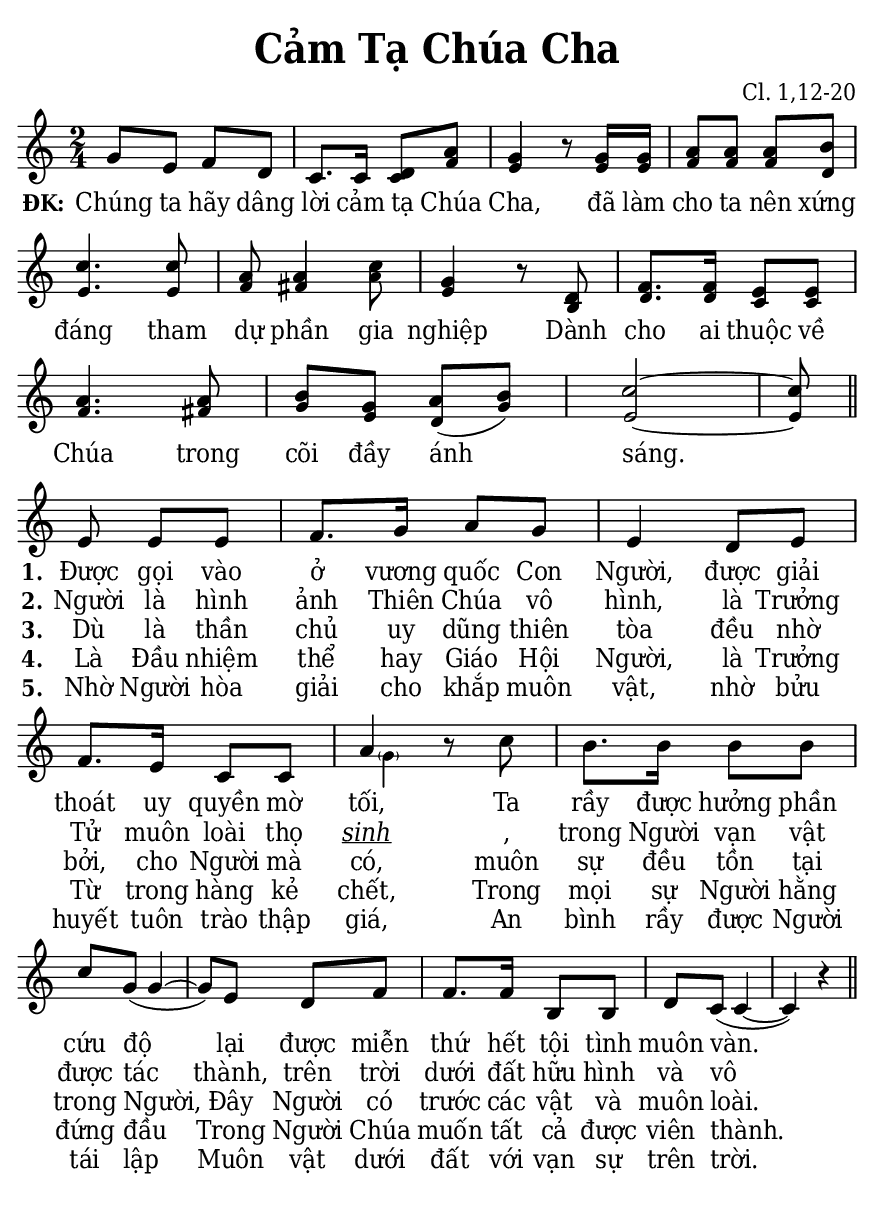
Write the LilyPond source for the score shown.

% Cài đặt chung\
\version "2.22.1"
\include "english.ly"

\header {
  title = \markup { \fontsize #1 "Cảm Tạ Chúa Cha" }
  composer = "Cl. 1,12-20"
  %arranger = "Lm. Kim Long"
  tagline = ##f
}

% Nhạc phiên khúc
nhacPhienKhucSop = \relative c'' {
  g8 e f d |
  c8. c16 d8 a' |
  g4 r8 g16 g |
  a8 a a b |
  c4. c8 |
  a a4 c8 |
  g4 r8 d |
  f8. f16 e8 e |
  a4. a8 |
  b g a (b) |
  c2 ~ |
  c8 \bar "||" \break
  
  e,8 e e |
  f8. g16 a8 g |
  e4 d8 e |
  f8. e16 c8 c |
  <<
    {
      \voiceOne
      a'4
    }
    \new Voice = "splitpart" {
      \voiceTwo
      \once \override NoteColumn.force-hshift = #1.5
      \tweak font-size #-2
      \parenthesize
      g
    }
  >>
  \oneVoice
  r8 c |
  b8. b16 b8 b |
  c g ( g4 ^~ |
  g8) e d f |
  f8. f16 b,8 b |
  d c (c4 _~ |
  c) r \bar "||"
}

nhacPhienKhucAlto = \relative c'' {
  g8 e f d |
  c8. c16 c8 f |
  e4 r8 e16 e |
  f8 f f d |
  e4. e8 |
  f fs4 a8 |
  e4 r8 b |
  d8. d16 c8 c |
  f4. fs8 |
  g8 e d (g) |
  e2 ~ |
  e8
}

% Lời phiên khúc
loiPhienKhucSop = \lyrics {
  \set stanza = "ĐK:"
  Chúng ta hãy dâng lời cảm tạ Chúa Cha,
  đã làm cho ta nên xứng đáng tham dự phần gia nghiệp
  Dành cho ai thuộc về Chúa trong cõi đầy ánh sáng.
  <<
    {
      \set stanza = "1."
      Được gọi vào ở vương quốc Con Người,
      được giải thoát uy quyền mờ tối,
      Ta rầy được hưởng phần cứu độ
      lại được miễn thứ hết tội tình muôn vàn.
    }
    \new Lyrics {
	    \set associatedVoice = "beSop"
	    \set stanza = "2."
	    Người là hình ảnh Thiên Chúa vô hình,
	    là Trưởng Tử muôn loài thọ
	    \markup { \italic \underline "sinh" },
	    trong Người vạn vật được tác thành,
	    trên trời dưới đất hữu hình và vô hình.
    }
    \new Lyrics {
	    \set associatedVoice = "beSop"
	    \set stanza = "3."
	    Dù là thần chủ uy dũng thiên tòa đều nhờ bởi,
	    cho Người mà có,
	    muôn sự đều tồn tại trong Người,
	    Đây Người có trước các vật và muôn loài.
    }
    \new Lyrics {
	    \set associatedVoice = "beSop"
	    \set stanza = "4."
	    Là Đầu nhiệm thể hay Giáo Hội Người,
	    là Trưởng Từ trong hàng kẻ chết,
	    Trong mọi sự Người hằng đứng đầu
	    Trong Người Chúa muốn tất cả được viên thành.
    }
    \new Lyrics {
	    \set associatedVoice = "beSop"
	    \set stanza = "5."
	    Nhờ Người hòa giải cho khắp muôn vật,
	    nhờ bửu huyết tuôn trào thập giá,
	    An bình rầy được Người tái lập
	    Muôn vật dưới đất với vạn sự trên trời.
    }
  >>
}

% Dàn trang
\paper {
  #(set-paper-size "a5")
  top-margin = 3\mm
  bottom-margin = 3\mm
  left-margin = 3\mm
  right-margin = 3\mm
  indent = #0
  #(define fonts
	 (make-pango-font-tree "Deja Vu Serif Condensed"
	 		       "Deja Vu Serif Condensed"
			       "Deja Vu Serif Condensed"
			       (/ 20 20)))
  print-page-number = ##f
  page-count = #1
}

TongNhip = {
  \key c \major \time 2/4
  \set Timing.beamExceptions = #'()
  \set Timing.baseMoment = #(ly:make-moment 1/4)
}

% Đổi kích thước nốt cho bè phụ
notBePhu =
#(define-music-function (font-size music) (number? ly:music?)
   (for-some-music
     (lambda (m)
       (if (music-is-of-type? m 'rhythmic-event)
           (begin
             (set! (ly:music-property m 'tweaks)
                   (cons `(font-size . ,font-size)
                         (ly:music-property m 'tweaks)))
             #t)
           #f))
     music)
   music)

\score {
  \new ChoirStaff <<
    \new Staff \with {
        \consists "Merge_rests_engraver"
        printPartCombineTexts = ##f
      }
      <<
      \new Voice \TongNhip \partCombine 
        \nhacPhienKhucSop
        \notBePhu -1 { \nhacPhienKhucAlto }
      \new NullVoice = beSop \nhacPhienKhucSop
      \new Lyrics \lyricsto beSop \loiPhienKhucSop
      >>
  >>
  \layout {
    %\override Staff.TimeSignature.transparent = ##t
    \override Lyrics.LyricSpace.minimum-distance = #0.6
    \override Score.BarNumber.break-visibility = ##(#f #f #f)
    \override Score.SpacingSpanner.uniform-stretching = ##t
  } 
}
